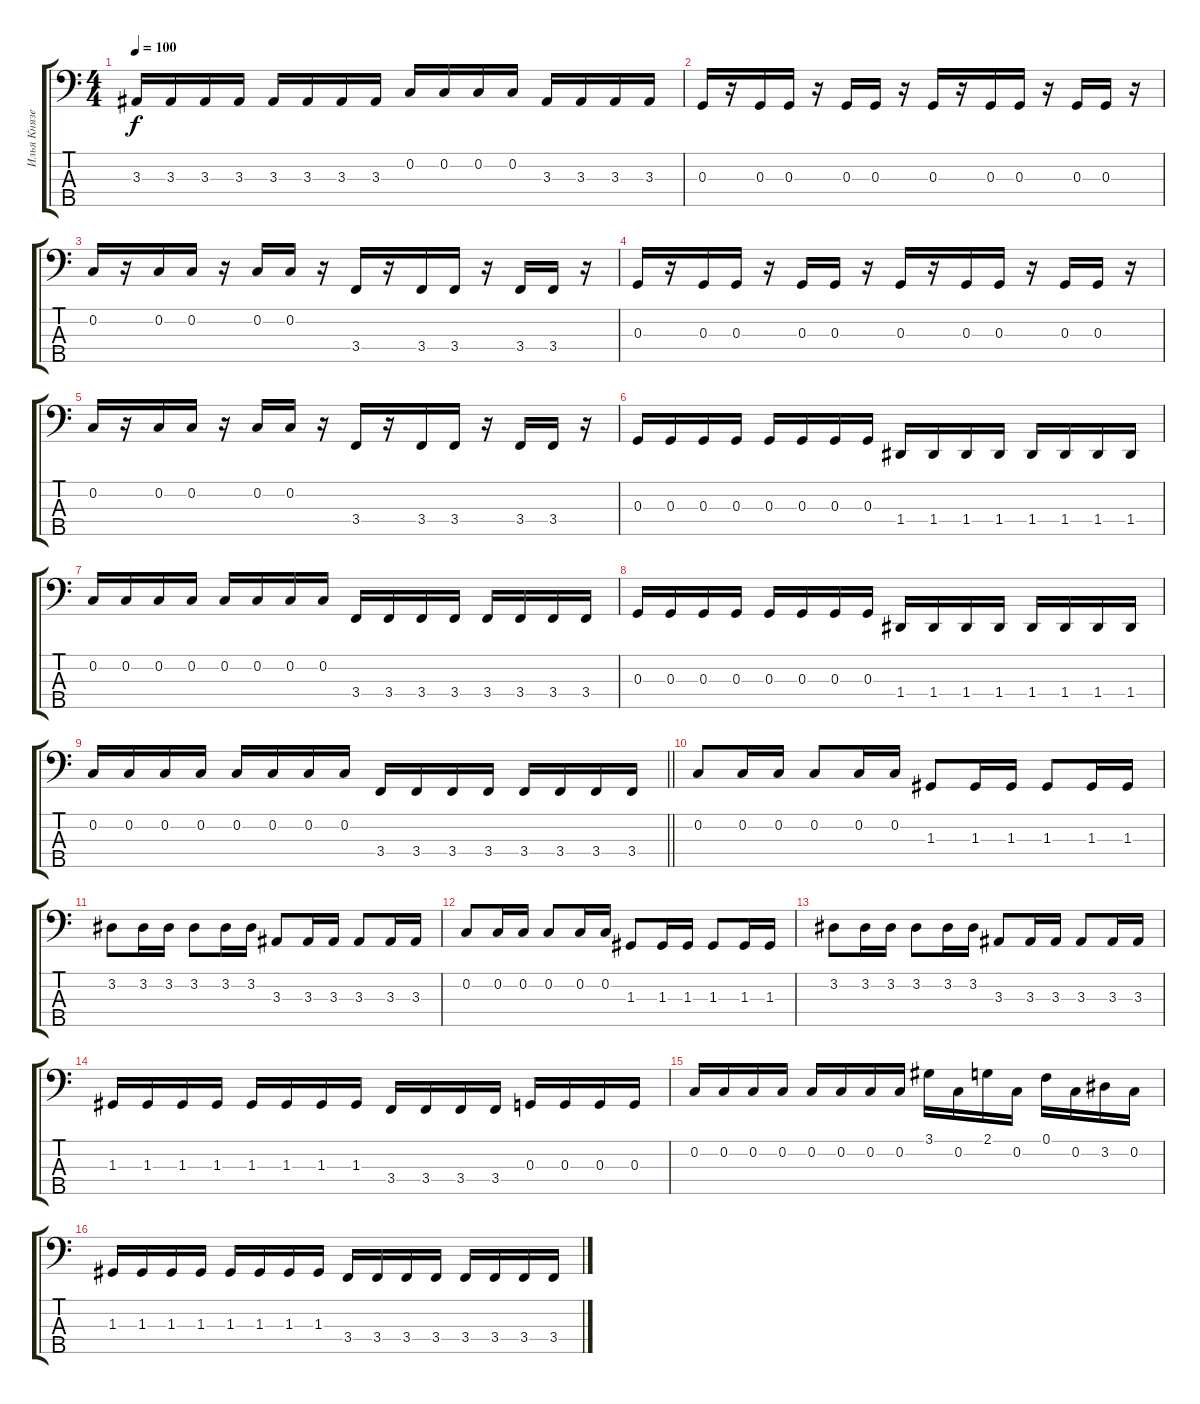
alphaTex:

\track ("Илья Князев (5 стр)" "Илья Князе") {instrument electricbassfinger}
\staff {score tabs}
\tuning (F2 C2 G1 D1 A0) {hide}
\ts (4 4)
\tempo 100
\clef f4
\ks c
3.3.16{dy f} 3.3.16 3.3.16 3.3.16 3.3.16 3.3.16 3.3.16 3.3.16 0.2.16 0.2.16 0.2.16 0.2.16 3.3.16 3.3.16 3.3.16 3.3.16 |
0.3.16 r.16 0.3.16 0.3.16 r.16 0.3.16 0.3.16 r.16 0.3.16 r.16 0.3.16 0.3.16 r.16 0.3.16 0.3.16 r.16 |
0.2.16 r.16 0.2.16 0.2.16 r.16 0.2.16 0.2.16 r.16 3.4.16 r.16 3.4.16 3.4.16 r.16 3.4.16 3.4.16 r.16 |
0.3.16 r.16 0.3.16 0.3.16 r.16 0.3.16 0.3.16 r.16 0.3.16 r.16 0.3.16 0.3.16 r.16 0.3.16 0.3.16 r.16 |
0.2.16 r.16 0.2.16 0.2.16 r.16 0.2.16 0.2.16 r.16 3.4.16 r.16 3.4.16 3.4.16 r.16 3.4.16 3.4.16 r.16 |
0.3.16 0.3.16 0.3.16 0.3.16 0.3.16 0.3.16 0.3.16 0.3.16 1.4.16 1.4.16 1.4.16 1.4.16 1.4.16 1.4.16 1.4.16 1.4.16 |
0.2.16 0.2.16 0.2.16 0.2.16 0.2.16 0.2.16 0.2.16 0.2.16 3.4.16 3.4.16 3.4.16 3.4.16 3.4.16 3.4.16 3.4.16 3.4.16 |
0.3.16 0.3.16 0.3.16 0.3.16 0.3.16 0.3.16 0.3.16 0.3.16 1.4.16 1.4.16 1.4.16 1.4.16 1.4.16 1.4.16 1.4.16 1.4.16 |
\barLineRight lightlight
0.2.16 0.2.16 0.2.16 0.2.16 0.2.16 0.2.16 0.2.16 0.2.16 3.4.16 3.4.16 3.4.16 3.4.16 3.4.16 3.4.16 3.4.16 3.4.16 |
0.2.8 0.2.16 0.2.16 0.2.8 0.2.16 0.2.16 1.3.8 1.3.16 1.3.16 1.3.8 1.3.16 1.3.16 |
3.2.8 3.2.16 3.2.16 3.2.8 3.2.16 3.2.16 3.3.8 3.3.16 3.3.16 3.3.8 3.3.16 3.3.16 |
0.2.8 0.2.16 0.2.16 0.2.8 0.2.16 0.2.16 1.3.8 1.3.16 1.3.16 1.3.8 1.3.16 1.3.16 |
3.2.8 3.2.16 3.2.16 3.2.8 3.2.16 3.2.16 3.3.8 3.3.16 3.3.16 3.3.8 3.3.16 3.3.16 |
1.3.16 1.3.16 1.3.16 1.3.16 1.3.16 1.3.16 1.3.16 1.3.16 3.4.16 3.4.16 3.4.16 3.4.16 0.3.16 0.3.16 0.3.16 0.3.16 |
0.2.16 0.2.16 0.2.16 0.2.16 0.2.16 0.2.16 0.2.16 0.2.16 3.1.16 0.2.16 2.1.16 0.2.16 0.1.16 0.2.16 3.2.16 0.2.16 |
1.3.16 1.3.16 1.3.16 1.3.16 1.3.16 1.3.16 1.3.16 1.3.16 3.4.16 3.4.16 3.4.16 3.4.16 3.4.16 3.4.16 3.4.16 3.4.16
